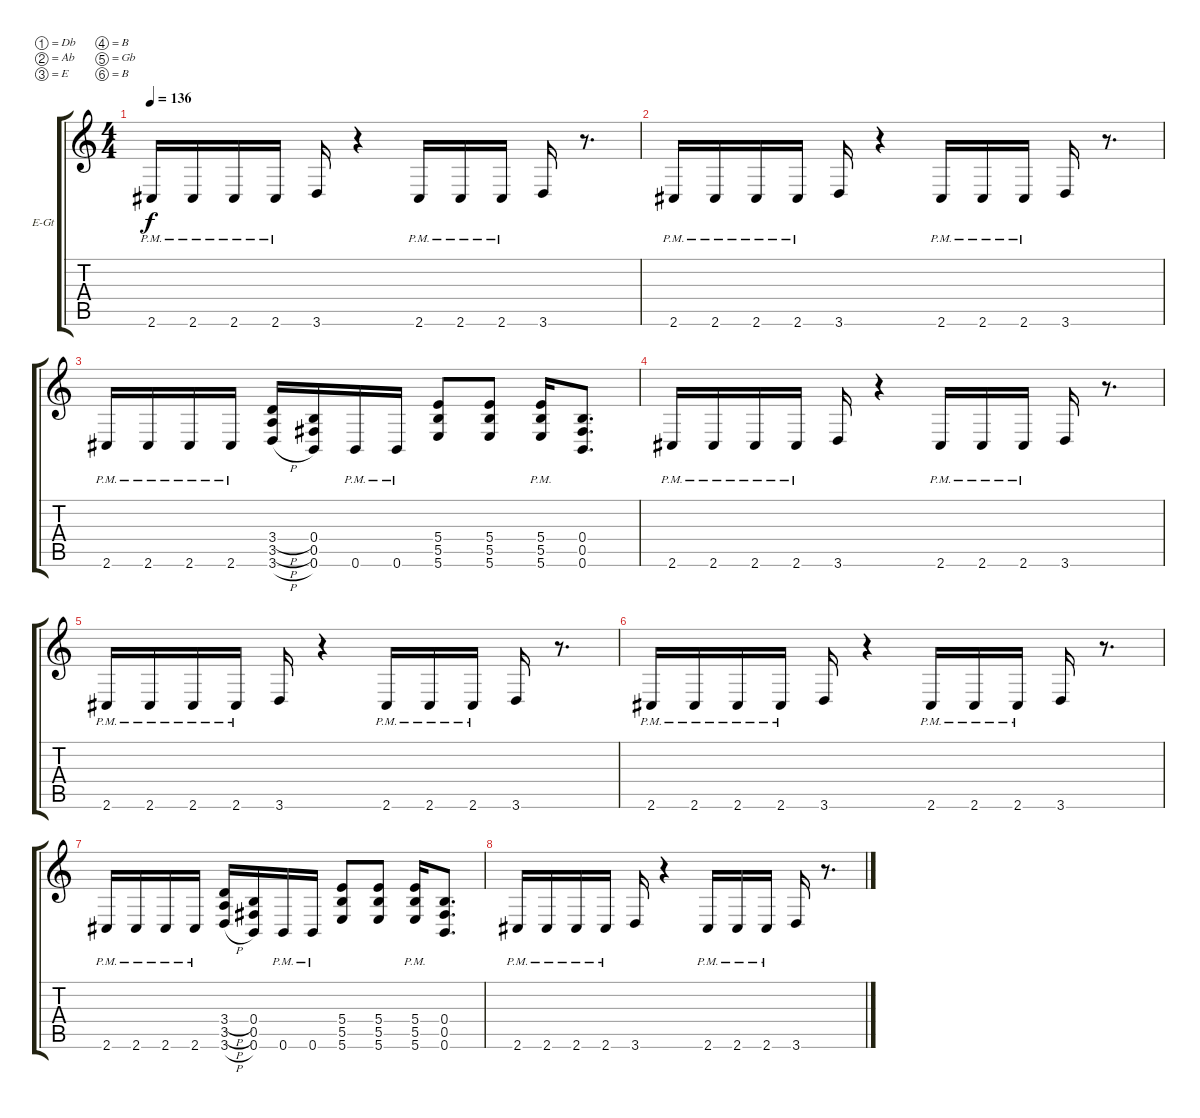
\bracketExtendMode groupsimilarinstruments
\firstSystemTrackNameOrientation horizontal
\otherSystemsTrackNameOrientation horizontal
\track ("Guitar 02" "E-Gt") {instrument overdrivenguitar}
\staff {score tabs}
\tuning (Db4 Ab3 E3 B2 Gb2 B1)
\ts (4 4)
\tempo 136
\clef g2
\ks c
2.6{pm}.16{dy f} 2.6{pm}.16 2.6{pm}.16 2.6{pm}.16 3.6.16 r.4 2.6{pm}.16 2.6{pm}.16 2.6{pm}.16 3.6.16 r.8{d} |
2.6{pm}.16 2.6{pm}.16 2.6{pm}.16 2.6{pm}.16 3.6.16 r.4 2.6{pm}.16 2.6{pm}.16 2.6{pm}.16 3.6.16 r.8{d} |
2.6{pm}.16 2.6{pm}.16 2.6{pm}.16 2.6{pm}.16 (3.4{h} 3.5{h} 3.6{h}).16 (0.4 0.5 0.6).16 0.6{pm}.16 0.6{pm}.16 (5.4 5.5 5.6).8 (5.4 5.5 5.6).8 (5.4{pm} 5.5{pm} 5.6{pm}).16 (0.4 0.5 0.6).8{d} |
2.6{pm}.16 2.6{pm}.16 2.6{pm}.16 2.6{pm}.16 3.6.16 r.4 2.6{pm}.16 2.6{pm}.16 2.6{pm}.16 3.6.16 r.8{d} |
2.6{pm}.16 2.6{pm}.16 2.6{pm}.16 2.6{pm}.16 3.6.16 r.4 2.6{pm}.16 2.6{pm}.16 2.6{pm}.16 3.6.16 r.8{d} |
2.6{pm}.16 2.6{pm}.16 2.6{pm}.16 2.6{pm}.16 3.6.16 r.4 2.6{pm}.16 2.6{pm}.16 2.6{pm}.16 3.6.16 r.8{d} |
2.6{pm}.16 2.6{pm}.16 2.6{pm}.16 2.6{pm}.16 (3.4{h} 3.5{h} 3.6{h}).16 (0.4 0.5 0.6).16 0.6{pm}.16 0.6{pm}.16 (5.4 5.5 5.6).8 (5.4 5.5 5.6).8 (5.4{pm} 5.5{pm} 5.6{pm}).16 (0.4 0.5 0.6).8{d} |
2.6{pm}.16 2.6{pm}.16 2.6{pm}.16 2.6{pm}.16 3.6.16 r.4 2.6{pm}.16 2.6{pm}.16 2.6{pm}.16 3.6.16 r.8{d}
